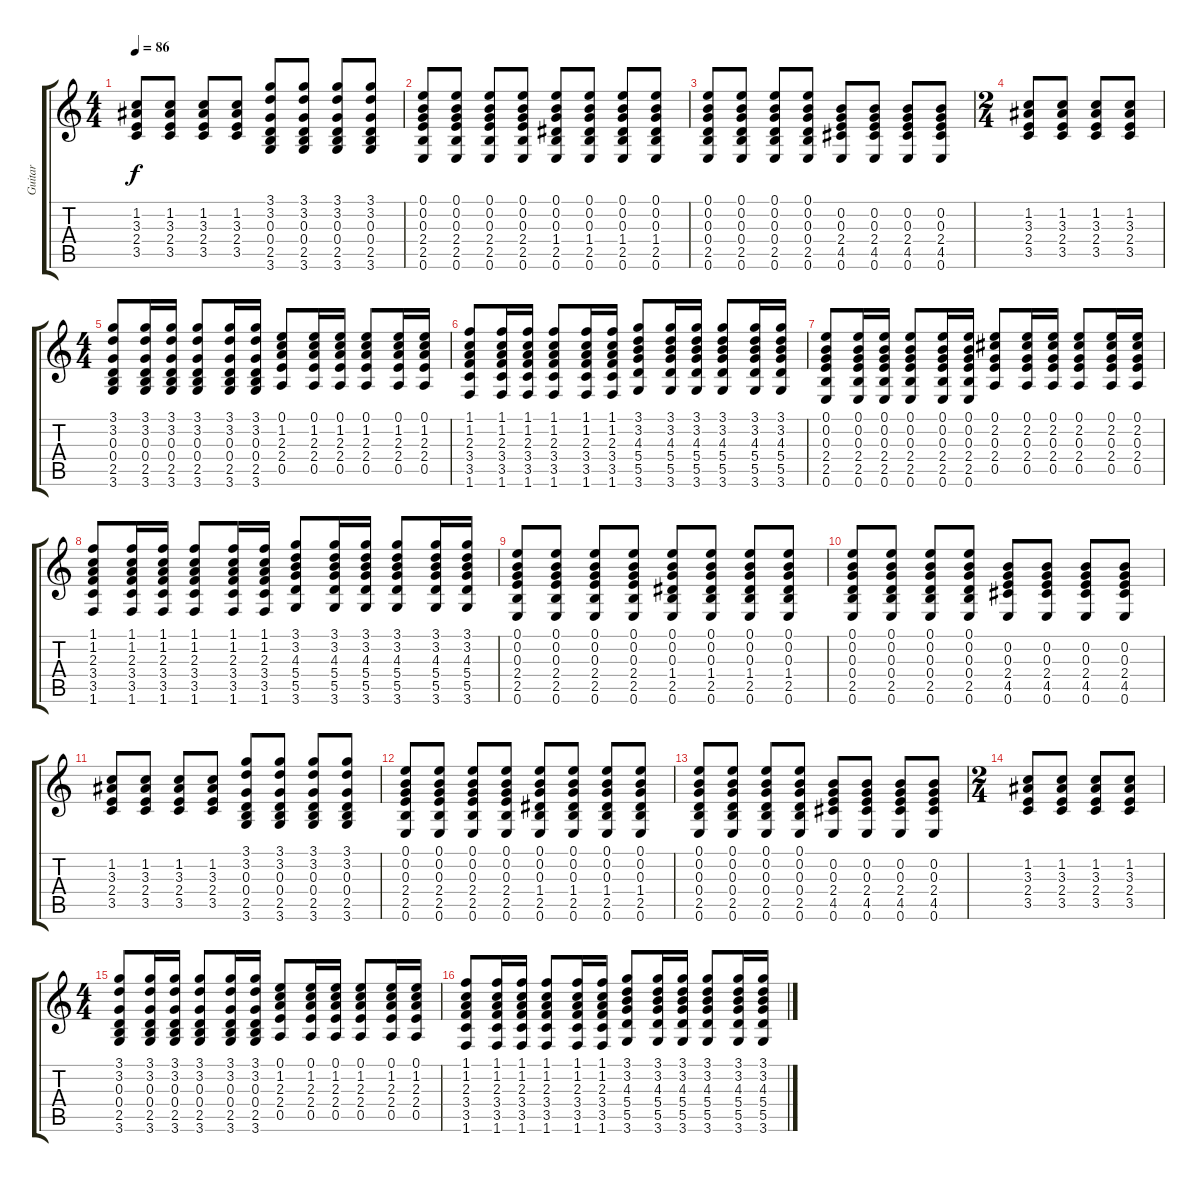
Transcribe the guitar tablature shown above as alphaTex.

\track ("Guitar" "Guitar") {instrument acousticguitarsteel}
\staff {score tabs}
\tuning (E4 B3 G3 D3 A2 E2) {hide}
\ts (4 4)
\tempo 86
\clef g2
\ks c
(1.2 3.3 2.4 3.5).8{dy f} (1.2 3.3 2.4 3.5).8 (1.2 3.3 2.4 3.5).8 (1.2 3.3 2.4 3.5).8 (3.1 3.2 0.3 0.4 2.5 3.6).8 (3.1 3.2 0.3 0.4 2.5 3.6).8 (3.1 3.2 0.3 0.4 2.5 3.6).8 (3.1 3.2 0.3 0.4 2.5 3.6).8 |
(0.1 0.2 0.3 2.4 2.5 0.6).8 (0.1 0.2 0.3 2.4 2.5 0.6).8 (0.1 0.2 0.3 2.4 2.5 0.6).8 (0.1 0.2 0.3 2.4 2.5 0.6).8 (0.1 0.2 0.3 1.4 2.5 0.6).8 (0.1 0.2 0.3 1.4 2.5 0.6).8 (0.1 0.2 0.3 1.4 2.5 0.6).8 (0.1 0.2 0.3 1.4 2.5 0.6).8 |
(0.1 0.2 0.3 0.4 2.5 0.6).8 (0.1 0.2 0.3 0.4 2.5 0.6).8 (0.1 0.2 0.3 0.4 2.5 0.6).8 (0.1 0.2 0.3 0.4 2.5 0.6).8 (0.2 0.3 2.4 4.5 0.6).8 (0.2 0.3 2.4 4.5 0.6).8 (0.2 0.3 2.4 4.5 0.6).8 (0.2 0.3 2.4 4.5 0.6).8 |
\ts (2 4)
(1.2 3.3 2.4 3.5).8 (1.2 3.3 2.4 3.5).8 (1.2 3.3 2.4 3.5).8 (1.2 3.3 2.4 3.5).8 |
\ts (4 4)
(3.1 3.2 0.3 0.4 2.5 3.6).8 (3.1 3.2 0.3 0.4 2.5 3.6).16 (3.1 3.2 0.3 0.4 2.5 3.6).16 (3.1 3.2 0.3 0.4 2.5 3.6).8 (3.1 3.2 0.3 0.4 2.5 3.6).16 (3.1 3.2 0.3 0.4 2.5 3.6).16 (0.1 1.2 2.3 2.4 0.5).8 (0.1 1.2 2.3 2.4 0.5).16 (0.1 1.2 2.3 2.4 0.5).16 (0.1 1.2 2.3 2.4 0.5).8 (0.1 1.2 2.3 2.4 0.5).16 (0.1 1.2 2.3 2.4 0.5).16 |
(1.1 1.2 2.3 3.4 3.5 1.6).8 (1.1 1.2 2.3 3.4 3.5 1.6).16 (1.1 1.2 2.3 3.4 3.5 1.6).16 (1.1 1.2 2.3 3.4 3.5 1.6).8 (1.1 1.2 2.3 3.4 3.5 1.6).16 (1.1 1.2 2.3 3.4 3.5 1.6).16 (3.1 3.2 4.3 5.4 5.5 3.6).8 (3.1 3.2 4.3 5.4 5.5 3.6).16 (3.1 3.2 4.3 5.4 5.5 3.6).16 (3.1 3.2 4.3 5.4 5.5 3.6).8 (3.1 3.2 4.3 5.4 5.5 3.6).16 (3.1 3.2 4.3 5.4 5.5 3.6).16 |
(0.1 0.2 0.3 2.4 2.5 0.6).8 (0.1 0.2 0.3 2.4 2.5 0.6).16 (0.1 0.2 0.3 2.4 2.5 0.6).16 (0.1 0.2 0.3 2.4 2.5 0.6).8 (0.1 0.2 0.3 2.4 2.5 0.6).16 (0.1 0.2 0.3 2.4 2.5 0.6).16 (0.1 2.2 0.3 2.4 0.5).8 (0.1 2.2 0.3 2.4 0.5).16 (0.1 2.2 0.3 2.4 0.5).16 (0.1 2.2 0.3 2.4 0.5).8 (0.1 2.2 0.3 2.4 0.5).16 (0.1 2.2 0.3 2.4 0.5).16 |
(1.1 1.2 2.3 3.4 3.5 1.6).8 (1.1 1.2 2.3 3.4 3.5 1.6).16 (1.1 1.2 2.3 3.4 3.5 1.6).16 (1.1 1.2 2.3 3.4 3.5 1.6).8 (1.1 1.2 2.3 3.4 3.5 1.6).16 (1.1 1.2 2.3 3.4 3.5 1.6).16 (3.1 3.2 4.3 5.4 5.5 3.6).8 (3.1 3.2 4.3 5.4 5.5 3.6).16 (3.1 3.2 4.3 5.4 5.5 3.6).16 (3.1 3.2 4.3 5.4 5.5 3.6).8 (3.1 3.2 4.3 5.4 5.5 3.6).16 (3.1 3.2 4.3 5.4 5.5 3.6).16 |
(0.1 0.2 0.3 2.4 2.5 0.6).8 (0.1 0.2 0.3 2.4 2.5 0.6).8 (0.1 0.2 0.3 2.4 2.5 0.6).8 (0.1 0.2 0.3 2.4 2.5 0.6).8 (0.1 0.2 0.3 1.4 2.5 0.6).8 (0.1 0.2 0.3 1.4 2.5 0.6).8 (0.1 0.2 0.3 1.4 2.5 0.6).8 (0.1 0.2 0.3 1.4 2.5 0.6).8 |
(0.1 0.2 0.3 0.4 2.5 0.6).8 (0.1 0.2 0.3 0.4 2.5 0.6).8 (0.1 0.2 0.3 0.4 2.5 0.6).8 (0.1 0.2 0.3 0.4 2.5 0.6).8 (0.2 0.3 2.4 4.5 0.6).8 (0.2 0.3 2.4 4.5 0.6).8 (0.2 0.3 2.4 4.5 0.6).8 (0.2 0.3 2.4 4.5 0.6).8 |
(1.2 3.3 2.4 3.5).8 (1.2 3.3 2.4 3.5).8 (1.2 3.3 2.4 3.5).8 (1.2 3.3 2.4 3.5).8 (3.1 3.2 0.3 0.4 2.5 3.6).8 (3.1 3.2 0.3 0.4 2.5 3.6).8 (3.1 3.2 0.3 0.4 2.5 3.6).8 (3.1 3.2 0.3 0.4 2.5 3.6).8 |
(0.1 0.2 0.3 2.4 2.5 0.6).8 (0.1 0.2 0.3 2.4 2.5 0.6).8 (0.1 0.2 0.3 2.4 2.5 0.6).8 (0.1 0.2 0.3 2.4 2.5 0.6).8 (0.1 0.2 0.3 1.4 2.5 0.6).8 (0.1 0.2 0.3 1.4 2.5 0.6).8 (0.1 0.2 0.3 1.4 2.5 0.6).8 (0.1 0.2 0.3 1.4 2.5 0.6).8 |
(0.1 0.2 0.3 0.4 2.5 0.6).8 (0.1 0.2 0.3 0.4 2.5 0.6).8 (0.1 0.2 0.3 0.4 2.5 0.6).8 (0.1 0.2 0.3 0.4 2.5 0.6).8 (0.2 0.3 2.4 4.5 0.6).8 (0.2 0.3 2.4 4.5 0.6).8 (0.2 0.3 2.4 4.5 0.6).8 (0.2 0.3 2.4 4.5 0.6).8 |
\ts (2 4)
(1.2 3.3 2.4 3.5).8 (1.2 3.3 2.4 3.5).8 (1.2 3.3 2.4 3.5).8 (1.2 3.3 2.4 3.5).8 |
\ts (4 4)
(3.1 3.2 0.3 0.4 2.5 3.6).8 (3.1 3.2 0.3 0.4 2.5 3.6).16 (3.1 3.2 0.3 0.4 2.5 3.6).16 (3.1 3.2 0.3 0.4 2.5 3.6).8 (3.1 3.2 0.3 0.4 2.5 3.6).16 (3.1 3.2 0.3 0.4 2.5 3.6).16 (0.1 1.2 2.3 2.4 0.5).8 (0.1 1.2 2.3 2.4 0.5).16 (0.1 1.2 2.3 2.4 0.5).16 (0.1 1.2 2.3 2.4 0.5).8 (0.1 1.2 2.3 2.4 0.5).16 (0.1 1.2 2.3 2.4 0.5).16 |
(1.1 1.2 2.3 3.4 3.5 1.6).8 (1.1 1.2 2.3 3.4 3.5 1.6).16 (1.1 1.2 2.3 3.4 3.5 1.6).16 (1.1 1.2 2.3 3.4 3.5 1.6).8 (1.1 1.2 2.3 3.4 3.5 1.6).16 (1.1 1.2 2.3 3.4 3.5 1.6).16 (3.1 3.2 4.3 5.4 5.5 3.6).8 (3.1 3.2 4.3 5.4 5.5 3.6).16 (3.1 3.2 4.3 5.4 5.5 3.6).16 (3.1 3.2 4.3 5.4 5.5 3.6).8 (3.1 3.2 4.3 5.4 5.5 3.6).16 (3.1 3.2 4.3 5.4 5.5 3.6).16
